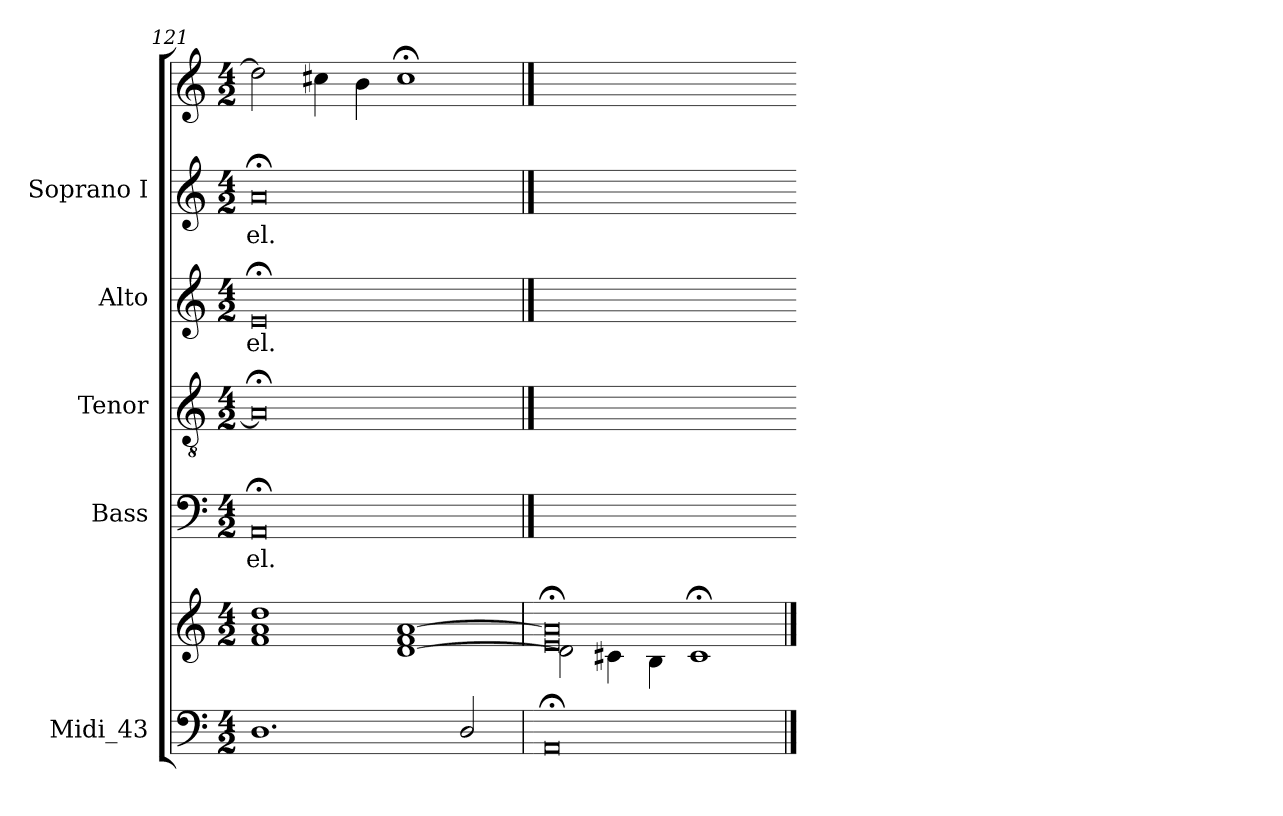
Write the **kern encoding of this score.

**kern	**kern	**kern	**text	**kern	**kern	**text	**kern	**text	**kern
*part5	*part5	*part4	*part4	*part3	*part2	*part2	*part1	*part1	*part1
*staff7	*staff6	*staff5	*staff5	*staff4	*staff3	*staff3	*staff2	*staff2	*staff1
*I"Midi_43	*	*I"Bass	*	*I"Tenor	*I"Alto	*	*I"Soprano I	*	*
*	*	*I'B	*	*I'T	*I'A	*	*I'S	*	*
*clefF4	*clefG2	*clefF4	*	*clefGv2	*clefG2	*	*clefG2	*	*clefG2
*k[]	*k[]	*k[]	*	*k[]	*k[]	*	*k[]	*	*k[]
*C:	*C:	*C:	*	*C:	*C:	*	*C:	*	*C:
*M4/2	*M4/2	*M4/2	*	*M4/2	*M4/2	*	*M4/2	*	*M4/2
=121	=121	=121	=121	=121	=121	=121	=121	=121	=121
*	*^	*	*	*	*	*	*	*	*
*	*	*^	*	*	*	*	*	*	*	*
!	!	!	!	!	!LO:LY:b	!	!	!LO:LY:b	!	!LO:LY:b	!
1.D	1dd/	1a\	1f\	0AA;<	-el.	0A;<]	0e;<	-el.	0a;<	-el.	2dd]
.	.	.	.	.	.	.	.	.	.	.	4cc#X
.	.	.	.	.	.	.	.	.	.	.	4b
.	[1a/	1f\	[1d\	.	.	.	.	.	.	.	1cc#;<
2D/	.	.	.	.	.	.	.	.	.	.	.
=	=	=	=	==	==	==	==	==	==	==	==
0AA;	0a;</]	0e\	2d\]	0ryy	.	0ryy	0ryy	.	0ryy	.	0ryy
.	.	.	4c#X\	.	.	.	.	.	.	.	.
.	.	.	4B\	.	.	.	.	.	.	.	.
.	.	.	1c#;\	.	.	.	.	.	.	.	.
*	*v	*v	*v	*	*	*	*	*	*	*	*
==	==	=	=	=	=	=	=	=	=
*-	*-	*-	*-	*-	*-	*-	*-	*-	*-
